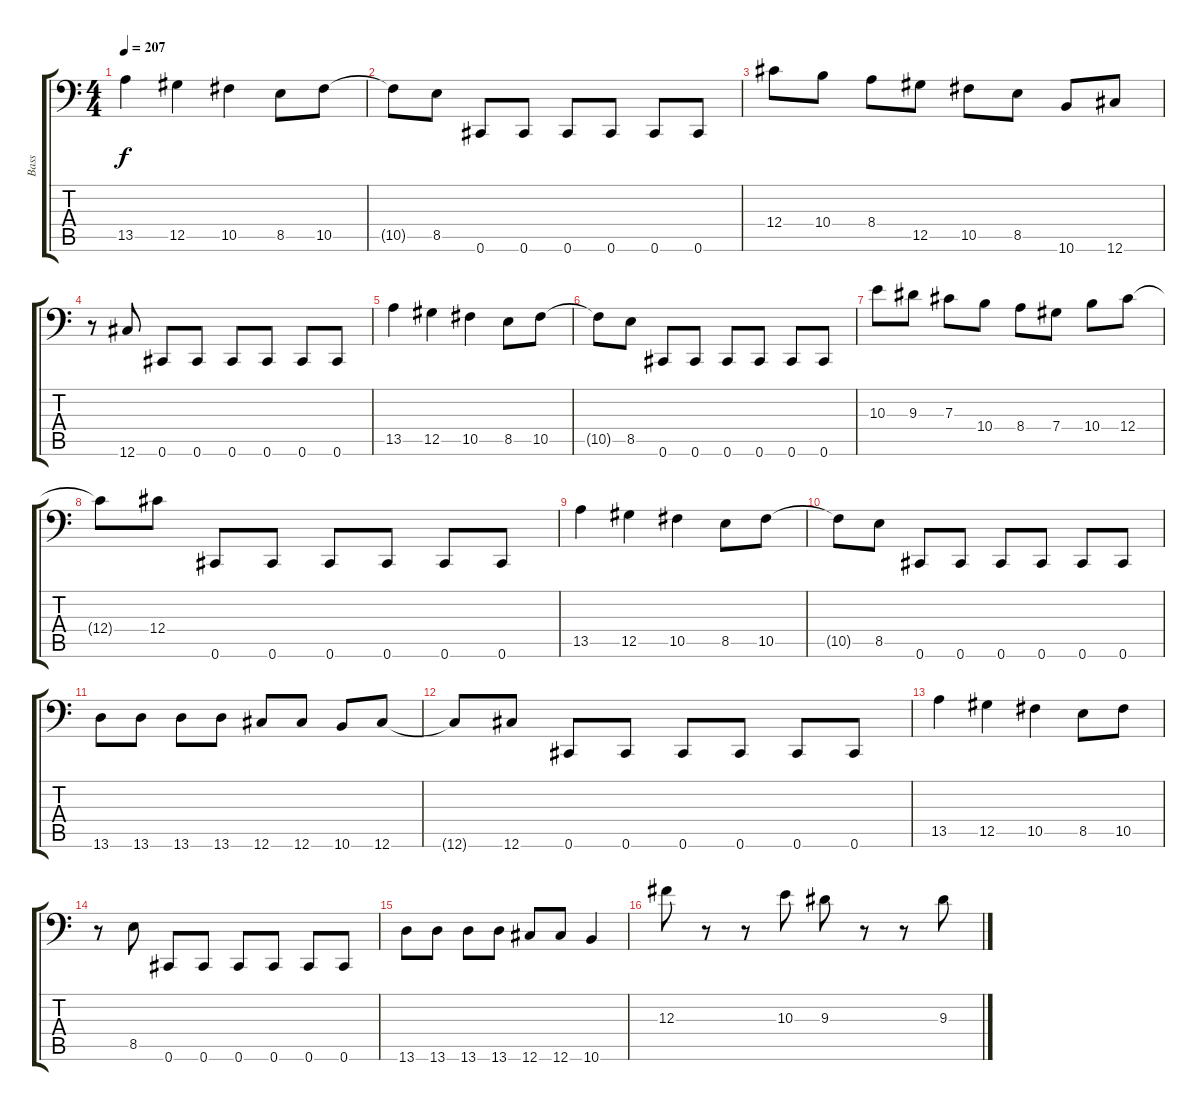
\track ("Bass" "Bass") {instrument electricbassfinger bank 1}
\staff {score tabs}
\tuning (Eb3 Bb2 Gb2 Db2 Ab1 Db1) {hide}
\ts (4 4)
\tempo 207
\clef f4
\ks c
13.5.4{dy f} 12.5.4 10.5.4 8.5.8 10.5.8 |
10.5{t}.8 8.5.8 0.6.8 0.6.8 0.6.8 0.6.8 0.6.8 0.6.8 |
12.4.8 10.4.8 8.4.8 12.5.8 10.5.8 8.5.8 10.6.8 12.6.8 |
r.8 12.6.8 0.6.8 0.6.8 0.6.8 0.6.8 0.6.8 0.6.8 |
13.5.4 12.5.4 10.5.4 8.5.8 10.5.8 |
10.5{t}.8 8.5.8 0.6.8 0.6.8 0.6.8 0.6.8 0.6.8 0.6.8 |
10.3.8 9.3.8 7.3.8 10.4.8 8.4.8 7.4.8 10.4.8 12.4.8 |
12.4{t}.8 12.4.8 0.6.8 0.6.8 0.6.8 0.6.8 0.6.8 0.6.8 |
13.5.4 12.5.4 10.5.4 8.5.8 10.5.8 |
10.5{t}.8 8.5.8 0.6.8 0.6.8 0.6.8 0.6.8 0.6.8 0.6.8 |
13.6.8 13.6.8 13.6.8 13.6.8 12.6.8 12.6.8 10.6.8 12.6.8 |
12.6{t}.8 12.6.8 0.6.8 0.6.8 0.6.8 0.6.8 0.6.8 0.6.8 |
13.5.4 12.5.4 10.5.4 8.5.8 10.5.8 |
r.8 8.5.8 0.6.8 0.6.8 0.6.8 0.6.8 0.6.8 0.6.8 |
13.6.8 13.6.8 13.6.8 13.6.8 12.6.8 12.6.8 10.6.4 |
12.3.8 r.8 r.8 10.3.8 9.3.8 r.8 r.8 9.3.8
